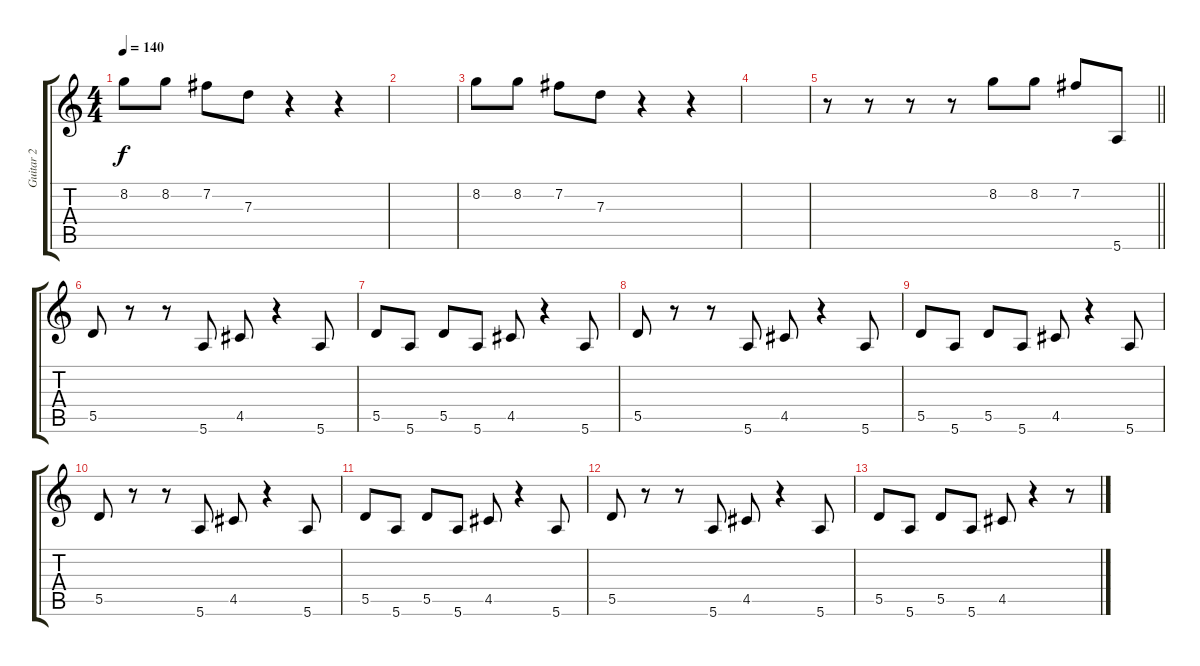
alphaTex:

\track ("Guitar 2" "Guitar 2") {instrument electricguitarjazz}
\staff {score tabs}
\tuning (E4 B3 G3 D3 A2 E2) {hide}
\ts (4 4)
\tempo 140
\clef g2
\ks c
8.2.8{dy f} 8.2.8 7.2.8 7.3.8 r.4 r.4 |
|
8.2.8 8.2.8 7.2.8 7.3.8 r.4 r.4 |
|
\barLineRight lightlight
r.8 r.8 r.8 r.8 8.2.8 8.2.8 7.2.8 5.6.8{volume 16} |
5.5.8{volume 16} r.8 r.8 5.6.8 4.5.8 r.4 5.6.8 |
5.5.8 5.6.8 5.5.8 5.6.8 4.5.8 r.4 5.6.8 |
5.5.8{volume 16} r.8 r.8 5.6.8 4.5.8 r.4 5.6.8 |
5.5.8 5.6.8 5.5.8 5.6.8 4.5.8 r.4 5.6.8 |
5.5.8{volume 16} r.8 r.8 5.6.8 4.5.8 r.4 5.6.8 |
5.5.8 5.6.8 5.5.8 5.6.8 4.5.8 r.4 5.6.8 |
5.5.8{volume 16} r.8 r.8 5.6.8 4.5.8 r.4 5.6.8 |
5.5.8 5.6.8 5.5.8 5.6.8 4.5.8 r.4 r.8
